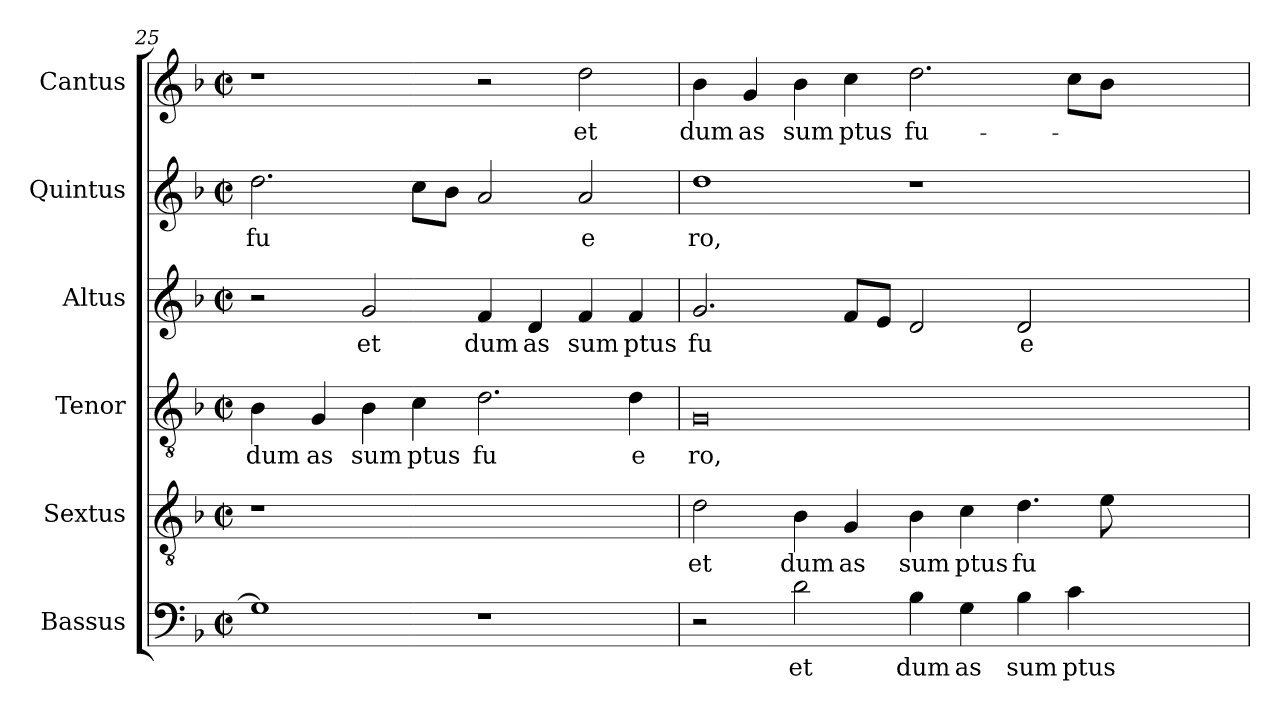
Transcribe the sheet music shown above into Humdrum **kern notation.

**kern	**text	**kern	**text	**kern	**text	**kern	**text	**kern	**text	**kern	**text
*part6	*part6	*part5	*part5	*part4	*part4	*part3	*part3	*part2	*part2	*part1	*part1
*staff6	*staff6	*staff5	*staff5	*staff4	*staff4	*staff3	*staff3	*staff2	*staff2	*staff1	*staff1
*I"Bassus	*	*I"Sextus	*	*I"Tenor	*	*I"Altus	*	*I"Quintus	*	*I"Cantus	*
*clefF4	*	*clefGv2	*	*clefGv2	*	*clefG2	*	*clefG2	*	*clefG2	*
*k[b-]	*	*k[b-]	*	*k[b-]	*	*k[b-]	*	*k[b-]	*	*k[b-]	*
*F:	*	*F:	*	*F:	*	*F:	*	*F:	*	*F:	*
*M2/2	*	*M2/2	*	*M2/2	*	*M2/2	*	*M2/2	*	*M2/2	*
*met(c|)	*	*met(c|)	*	*met(c|)	*	*met(c|)	*	*met(c|)	*	*met(c|)	*
=25	=25	=25	=25	=25	=25	=25	=25	=25	=25	=25	=25
!	!	!	!	!	!LO:LY:b:cj	!	!	!	!LO:LY:b:cj	!	!
1G]	.	1r	.	4B-\	dum	2r	.	2.dd\	fu	1r	.
!	!	!	!	!	!LO:LY:b:cj	!	!	!	!	!	!
.	.	.	.	4G/	as	.	.	.	.	.	.
!	!	!	!	!	!LO:LY:b:cj	!	!LO:LY:b:cj	!	!	!	!
.	.	.	.	4B-\	sum	2g/	et	.	.	.	.
!	!	!	!	!	!LO:LY:b:cj	!	!	!	!	!	!
.	.	.	.	4c\	ptus	.	.	8cc\L	.	.	.
.	.	.	.	.	.	.	.	8b-\J	.	.	.
!	!	!	!	!	!LO:LY:b:cj	!	!LO:LY:b:cj	!	!	!	!
1r	.	1ryy	.	2.d\	fu	4f/	dum	2a/	.	2r	.
!	!	!	!	!	!	!	!LO:LY:b:cj	!	!	!	!
.	.	.	.	.	.	4d/	as	.	.	.	.
!	!	!	!	!	!	!	!LO:LY:b:cj	!	!LO:LY:b:cj	!	!LO:LY:b:cj
.	.	.	.	.	.	4f/	sum	2a/	e	2dd\	et
!	!	!	!	!	!LO:LY:b:cj	!	!LO:LY:b:cj	!	!	!	!
.	.	.	.	4d\	e	4f/	ptus	.	.	.	.
=26	=26	=26	=26	=26	=26	=26	=26	=26	=26	=26	=26
!	!	!	!LO:LY:b:cj	!	!LO:LY:b:cj	!	!LO:LY:b:cj	!	!LO:LY:b:cj	!	!LO:LY:b:cj
2r	.	2d\	et	0G	ro,	2.g/	fu	1dd	ro,	4b-\	dum
!	!	!	!	!	!	!	!	!	!	!	!LO:LY:b:cj
.	.	.	.	.	.	.	.	.	.	4g/	as
!	!LO:LY:b:cj	!	!LO:LY:b:cj	!	!	!	!	!	!	!	!LO:LY:b:cj
2d\	et	4B-\	dum	.	.	.	.	.	.	4b-\	sum
!	!	!	!LO:LY:b:cj	!	!	!	!	!	!	!	!LO:LY:b:cj
.	.	4G/	as	.	.	8f/L	.	.	.	4cc\	ptus
.	.	.	.	.	.	8e/J	.	.	.	.	.
!	!LO:LY:b:cj	!	!LO:LY:b:cj	!	!	!	!	!LO:N:vis=1	!	!	!LO:LY:b:cj
4B-\	dum	4B-\	sum	.	.	2d/	.	0r	.	2.dd\	fu-
!	!LO:LY:b:cj	!	!LO:LY:b:cj	!	!	!	!	!	!	!	!
4G\	as	4c\	ptus	.	.	.	.	.	.	.	.
!	!LO:LY:b:cj	!	!LO:LY:b:cj	!	!	!	!LO:LY:b:cj	!	!	!	!
4B-\	sum	4.d\	fu	.	.	2d/	e	.	.	.	.
!	!LO:LY:b:cj	!	!	!	!	!	!	!	!	!	!
4c\	ptus	.	.	.	.	.	.	.	.	8cc\L	.
.	.	8e\	.	.	.	.	.	.	.	8b-\J	.
1ryy	.	1ryy	.	1ryy	.	1ryy	.	.	.	1ryy	.
=	=	=	=	=	=	=	=	=	=	=	=
*-	*-	*-	*-	*-	*-	*-	*-	*-	*-	*-	*-
